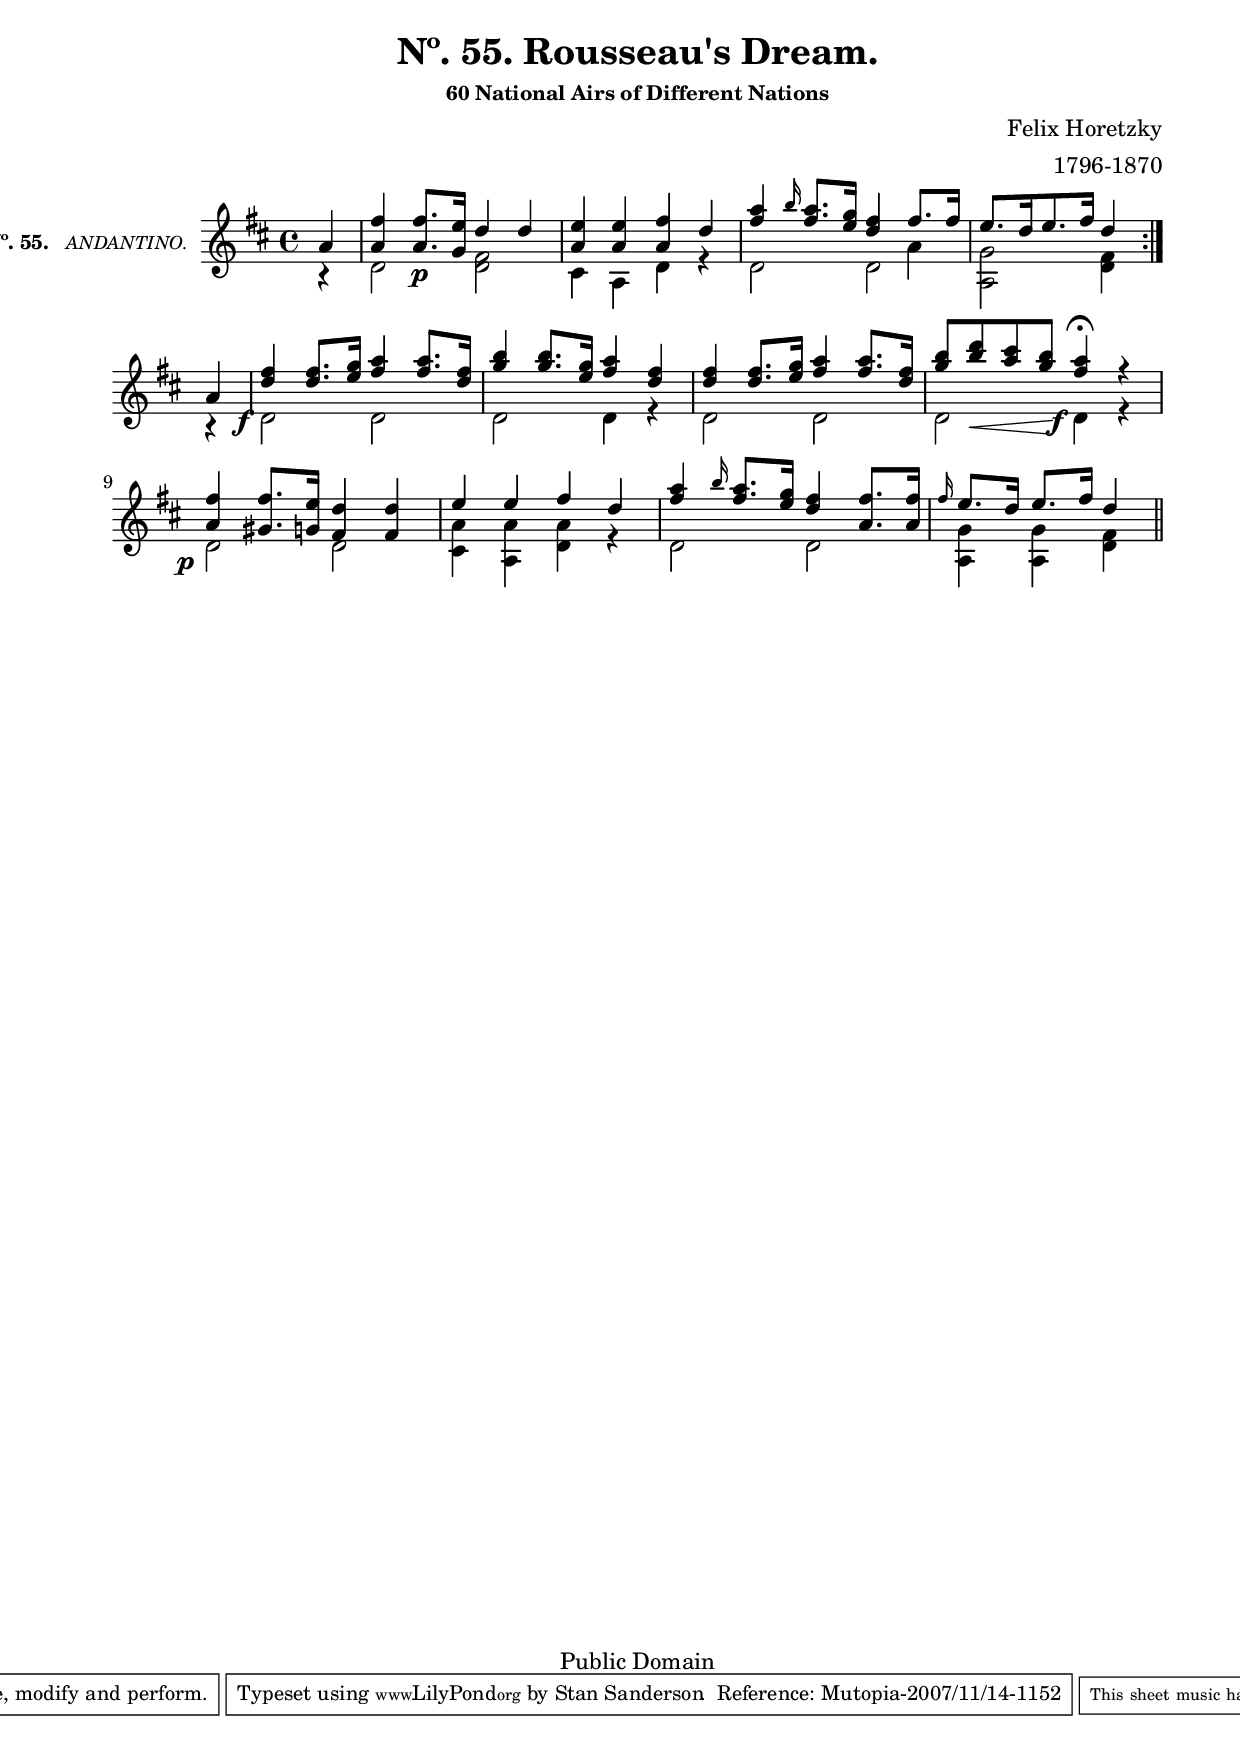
% Entered on Nov 12, 2007
\version "2.11.34"
%#(set-global-staff-size 17) 

\paper {
%	#(set-paper-size "a4")
%	#(set-paper-size "letter")
	left-margin = 0.75 \in
	line-width = 7.0 \in
	between-system-padding = #2.0
	between-system-space = #2.0
	ragged-last-bottom = ##t 
	ragged-bottom = ##f
}

\header {
	title = "Nº. 55. Rousseau's Dream."
	subtitle = ""
	subsubtitle = "60 National Airs of Different Nations"
	composer = \markup{\column \right-align 
	{\line {Felix Horetzky} 1796-1870}}
	meter = ""
% MUTOPIA
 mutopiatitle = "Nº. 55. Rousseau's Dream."
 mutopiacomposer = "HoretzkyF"
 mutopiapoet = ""
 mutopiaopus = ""
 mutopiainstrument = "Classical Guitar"
 date = "unk"
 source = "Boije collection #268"
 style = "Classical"
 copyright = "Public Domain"
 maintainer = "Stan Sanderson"
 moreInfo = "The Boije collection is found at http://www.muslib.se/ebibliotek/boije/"
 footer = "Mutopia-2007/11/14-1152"
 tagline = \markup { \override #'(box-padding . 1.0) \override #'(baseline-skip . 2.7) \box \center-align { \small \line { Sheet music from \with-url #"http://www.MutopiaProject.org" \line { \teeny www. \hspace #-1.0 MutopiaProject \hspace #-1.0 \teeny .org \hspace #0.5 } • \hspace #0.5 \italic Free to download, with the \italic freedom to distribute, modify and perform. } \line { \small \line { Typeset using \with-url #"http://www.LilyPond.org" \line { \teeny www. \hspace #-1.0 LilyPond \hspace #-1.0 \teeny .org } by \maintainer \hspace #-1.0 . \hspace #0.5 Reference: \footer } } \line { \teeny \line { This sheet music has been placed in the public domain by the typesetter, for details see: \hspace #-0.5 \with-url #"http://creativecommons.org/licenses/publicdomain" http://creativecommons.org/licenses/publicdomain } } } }
}

%%%%%%%%%%%%%%%%%%%%%%%%%%%%%%%%%%%%
%%
%% Source & comments
%%	
%%  	Felix Horetzky was born in Horyszów Ruski, Poland, January 1, 1796.
%%	Little is known about he came to the guitar. He traveled to Vienna
%%	to study under master guitarrist, Mauro Giuliani. He traveled
%%  	extensively in Europe as a concert performer and teacher. He wrote
%%  	between 100 and 150 pieces for the guitar. He died in Edinburgh
%%  	on October 6, 1870.
%%
%%	This piece is from #268, "60 National Airs of Different Nations",
%%	in the Boije collection and is in the public domain.
%%	
%%	<http://www.muslib.se/ebibliotek/boije/>
%%	Publisher: Chappell (London), no date given.
%%
%%	Carl Boije (1849-1923) was an amateur guitarist whose vast collection
%%	was donated to the State Library of Sweden after his death.
%%
%%	The dynamic markings for the most part follow the original score; obvious
%%	notation errors have been corrected.
%%
%%%%%%%%%%%%%%%%%%%%%%%%%%%%%%%%%%%%

\include "english.ly"

%%%% shortcuts

dol = \markup { \smaller\italic "dolce."}
cres = \markup{\smaller\italic"cresc:"}
cress = \markup{\tiny\smaller\italic"cresc:"}
espr = \markup{\smaller\italic"espres:"}
rit = \markup{\smaller\italic"ritard:"}
atem = \markup{\smaller\italic"a tempo:"}
smz = \markup{\smaller\italic"smorz:"} % smorzando
showTup = { \override TupletNumber #'transparent = ##f
		\override TupletBracket #'transparent = ##f }
hideTup = { \override TupletNumber #'transparent = ##t
		\override TupletBracket #'transparent = ##t }
seg = \markup {\smaller \smaller \musicglyph #"scripts.segno"}
cod = \markup {\smaller \vcenter "to" \hspace #0.7 \smaller \vcenter \musicglyph #"scripts.coda"}
toseg = \markup { \bold \vcenter "to" \hspace #0.7 \vcenter \smaller \musicglyph #"scripts.segno" }
fin = \markup {\smaller \smaller \bold \italic "Fine."}		
I = \once \override NoteColumn #'ignore-collision = ##t
sdu = \once \override Stem #'direction = #UP
sdd = \once \override Stem #'direction = #DOWN

%% End shortcuts


%%%%%%%%%%
%% Reminders
%
%    \once \override DynamicText #'extra-offset = #'(-3.75 . 5.5)
%    \once \override TextScript #'extra-offset = #'( 0.8 . -2.3 )
%    \once \override Stem #'length-fraction = #0.8
%    \once \override Beam #'positions = #'(-2.2 . -3.0)
%
%%%%%%%%%%

upper = \relative c''{
	\set Staff.instrumentName=\markup{ \center-align 
	{\smaller\bold "Nº. 55.  " \smaller\smaller\italic "ANDANTINO.  " 
	}}
	\repeat volta 2 {
		\partial 4*1 a4 |
		<fs' a,>4 <fs a,>8._\p <e g,>16 d4 d |
		<e a,> <e a,> <fs a,> d |
		<a' fs> \grace b16 <a fs>8. <g e>16 <fs d>4
			<<{fs8. fs16}\\{a,4}>>  |
			e'8.[ d16 e8. fs16] d4 
	}
	a4 |
	<fs' d>4 <fs d>8. <g e>16 <a fs>4 <a fs>8. <fs d>16 |
	<b g>4 <b g>8. <g e>16 <a fs>4 <fs d> |
	<fs d> <fs d>8. <g e>16 <a fs>4 <a fs>8. <fs d>16 |
	<b g>8[ <d b>_\< <cs a> <b g>]\! <a fs>4\fermata r |
	<fs a,> <fs gs,>8. <e g,>16 <d fs,>4 <d fs,> |
	e e fs d |
	<a' fs> \grace b16 <a fs>8. <g e>16 <fs d>4 <fs a,>8. <fs a,>16 |
	\grace fs16 e8. d16 e8. fs16 d4
}

lower = \relative c' { 
	\override Staff.NoteCollision 
	#'merge-differently-headed = ##t
	\set fingeringOrientations = #'(left)
	\repeat volta 2 {
		\partial 4*1 r4 |
		d2 <fs d> |
		cs4  a d r |
		d2 d |
		<g a,> <fs d>4
	}
	r |
	\once \override DynamicText #'extra-offset = #'(-2.5 . 2.0)
	d2_\f d |
	d d4 r |
	d2 d |
	d 	\once \override DynamicText #'extra-offset = #'(-2.3 . 2.0) 
		d4_\f r |
	\once \override DynamicText #'extra-offset = #'(-2.5 . 2.0)
	d2_\p d |
	<a' cs,>4 <a a,> <a d,> r |
	d,2 d |
	<g a,>4 <g a,> <fs d>
}

staffClassicalGuitar = \new Staff  {
		\time 4/4
		\key d \major
		\set Staff.connectArpeggios = ##t
		\set Staff.midiInstrument="acoustic guitar (nylon)"
		<<
			\new Voice = A { \voiceOne  \upper }
			\new Voice = C { \voiceFour  \lower }
		>>
		\bar "||"   %%  "|."
}

\score { 
		<<
			\staffClassicalGuitar
		>>
		}
		
\layout  {\context {
   \Staff
   \consists Span_arpeggio_engraver
 } }

\score {
	\unfoldRepeats
	\staffClassicalGuitar
	\midi {
		\context {
			\Score
			tempoWholesPerMinute = #(ly:make-moment 72 4)
		}
		\context {
			\Voice
			\remove "Dynamic_performer"
	    }
    }
}
